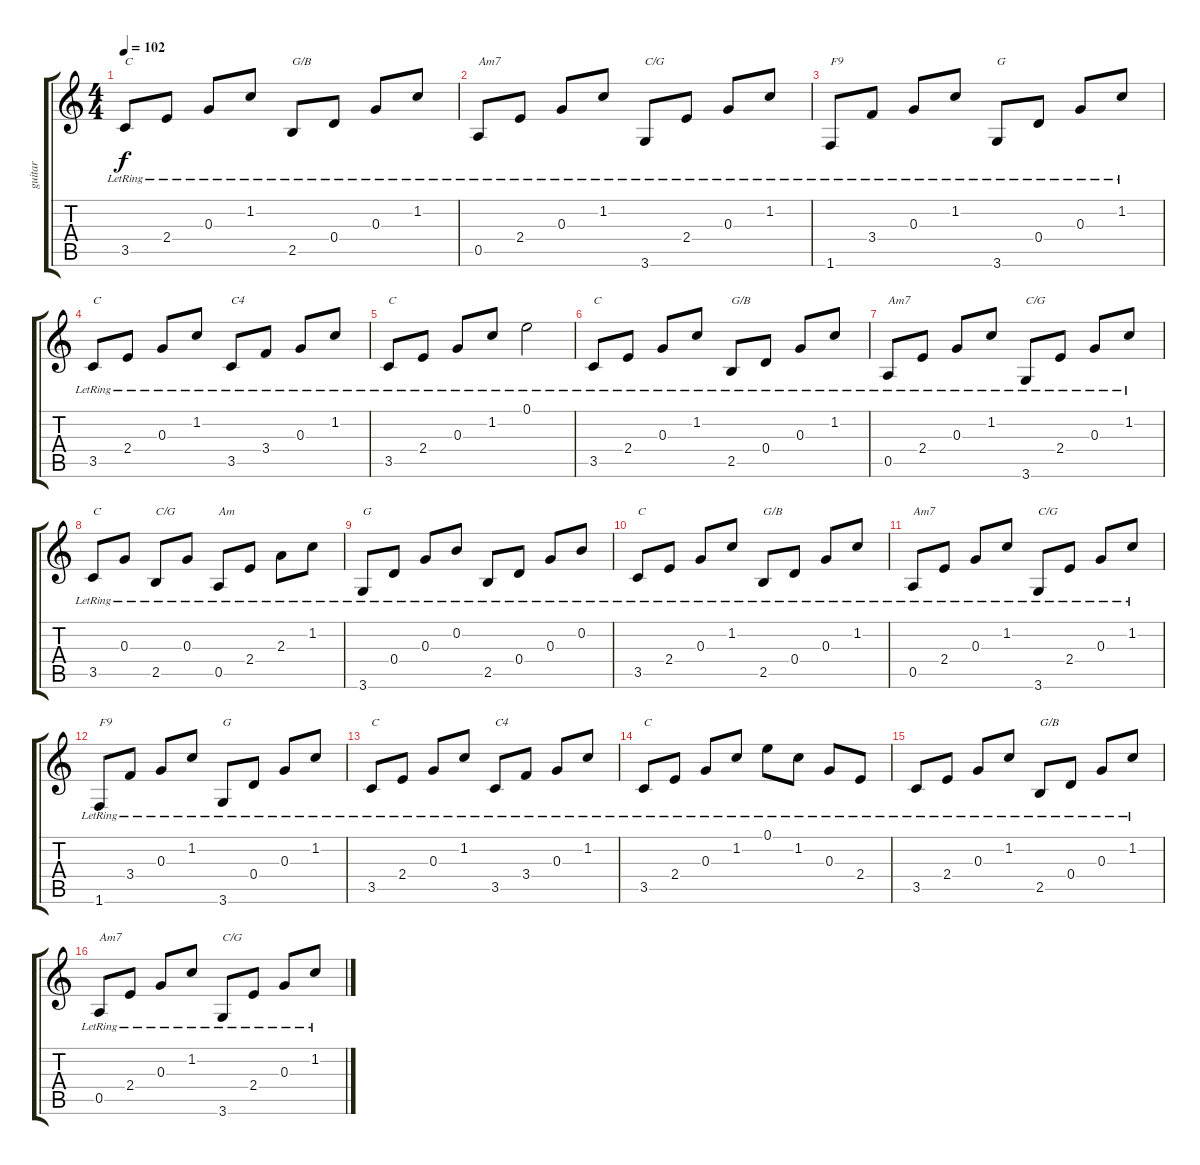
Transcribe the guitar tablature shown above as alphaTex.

\track ("guitar" "guitar") {instrument acousticguitarnylon}
\staff {score tabs}
\tuning (E4 B3 G3 D3 A2 E2) {hide}
\ts (4 4)
\tempo 102
\clef g2
\ks c
3.5{lr}.8{txt "C" dy f instrument acousticguitarnylon} 2.4{lr}.8 0.3{lr}.8 1.2{lr}.8 2.5{lr}.8{txt "G/B"} 0.4{lr}.8 0.3{lr}.8 1.2{lr}.8 |
0.5{lr}.8{txt "Am7"} 2.4{lr}.8 0.3{lr}.8 1.2{lr}.8 3.6{lr}.8{txt "C/G"} 2.4{lr}.8 0.3{lr}.8 1.2{lr}.8 |
1.6{lr}.8{txt "F9"} 3.4{lr}.8 0.3{lr}.8 1.2{lr}.8 3.6{lr}.8{txt "G"} 0.4{lr}.8 0.3{lr}.8 1.2{lr}.8 |
3.5{lr}.8{txt "C"} 2.4{lr}.8 0.3{lr}.8 1.2{lr}.8 3.5{lr}.8{txt "C4"} 3.4{lr}.8 0.3{lr}.8 1.2{lr}.8 |
3.5{lr}.8{txt "C"} 2.4{lr}.8 0.3{lr}.8 1.2{lr}.8 0.1{lr}.2 |
3.5{lr}.8{txt "C"} 2.4{lr}.8 0.3{lr}.8 1.2{lr}.8 2.5{lr}.8{txt "G/B"} 0.4{lr}.8 0.3{lr}.8 1.2{lr}.8 |
0.5{lr}.8{txt "Am7"} 2.4{lr}.8 0.3{lr}.8 1.2{lr}.8 3.6{lr}.8{txt "C/G"} 2.4{lr}.8 0.3{lr}.8 1.2{lr}.8 |
3.5{lr}.8{txt "C"} 0.3{lr}.8 2.5{lr}.8{txt "C/G"} 0.3{lr}.8 0.5{lr}.8{txt "Am"} 2.4{lr}.8 2.3{lr}.8 1.2{lr}.8 |
3.6{lr}.8{txt "G"} 0.4{lr}.8 0.3{lr}.8 0.2{lr}.8 2.5{lr}.8 0.4{lr}.8 0.3{lr}.8 0.2{lr}.8 |
3.5{lr}.8{txt "C"} 2.4{lr}.8 0.3{lr}.8 1.2{lr}.8 2.5{lr}.8{txt "G/B"} 0.4{lr}.8 0.3{lr}.8 1.2{lr}.8 |
0.5{lr}.8{txt "Am7"} 2.4{lr}.8 0.3{lr}.8 1.2{lr}.8 3.6{lr}.8{txt "C/G"} 2.4{lr}.8 0.3{lr}.8 1.2{lr}.8 |
1.6{lr}.8{txt "F9"} 3.4{lr}.8 0.3{lr}.8 1.2{lr}.8 3.6{lr}.8{txt "G"} 0.4{lr}.8 0.3{lr}.8 1.2{lr}.8 |
3.5{lr}.8{txt "C"} 2.4{lr}.8 0.3{lr}.8 1.2{lr}.8 3.5{lr}.8{txt "C4"} 3.4{lr}.8 0.3{lr}.8 1.2{lr}.8 |
3.5{lr}.8{txt "C"} 2.4{lr}.8 0.3{lr}.8 1.2{lr}.8 0.1{lr}.8 1.2{lr}.8 0.3{lr}.8 2.4{lr}.8 |
3.5{lr}.8 2.4{lr}.8 0.3{lr}.8 1.2{lr}.8 2.5{lr}.8{txt "G/B"} 0.4{lr}.8 0.3{lr}.8 1.2{lr}.8 |
0.5{lr}.8{txt "Am7"} 2.4{lr}.8 0.3{lr}.8 1.2{lr}.8 3.6{lr}.8{txt "C/G"} 2.4{lr}.8 0.3{lr}.8 1.2{lr}.8
